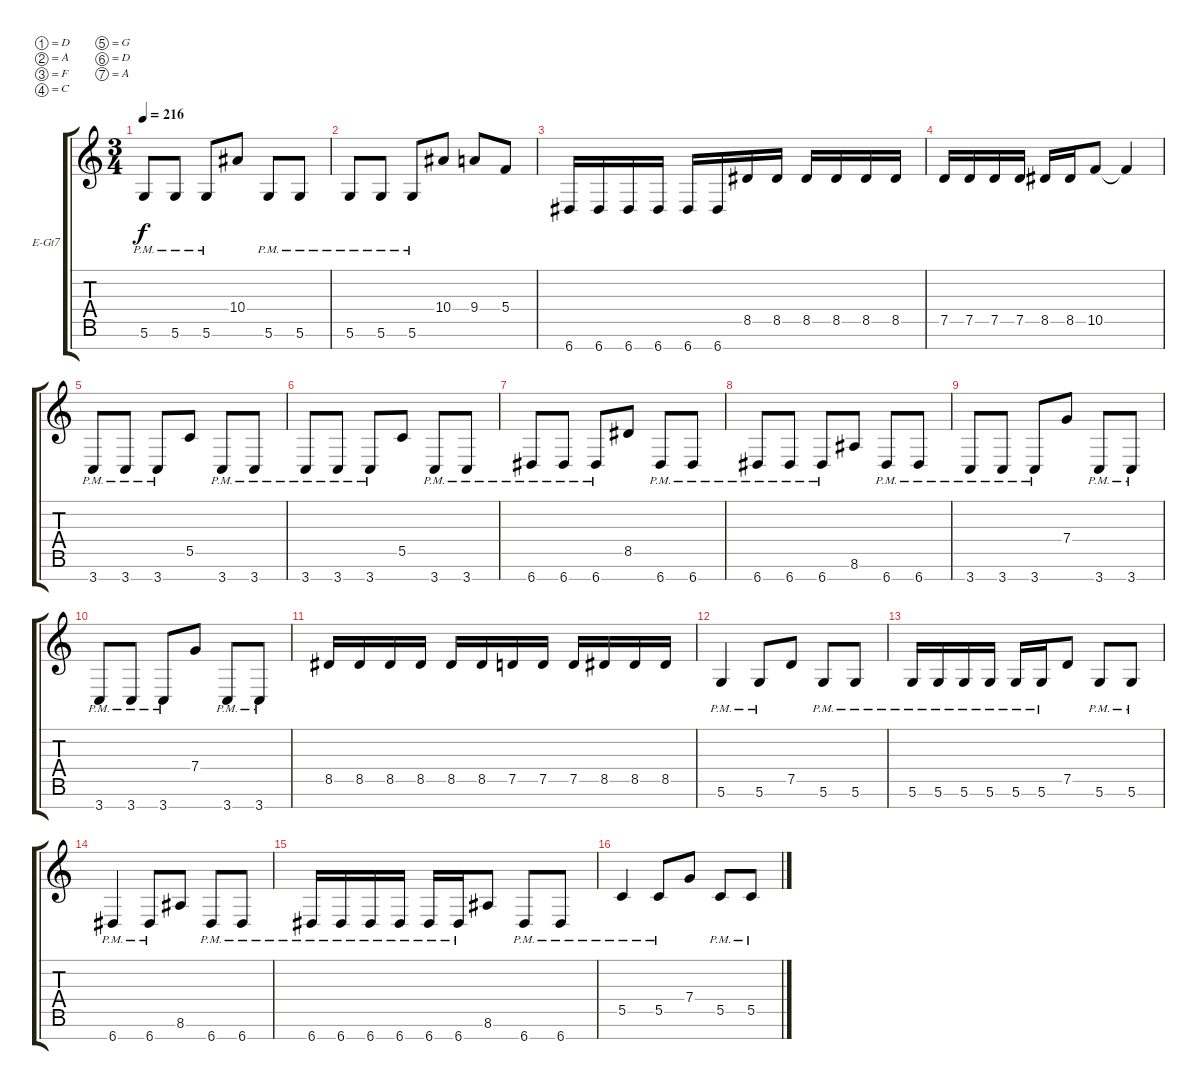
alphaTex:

\bracketExtendMode groupsimilarinstruments
\firstSystemTrackNameOrientation horizontal
\otherSystemsTrackNameOrientation horizontal
\track ("Kévin Chartré" "E-Gt7") {instrument distortionguitar}
\staff {score tabs}
\tuning (D4 A3 F3 C3 G2 D2 A1)
\ts (3 4)
\tempo 216
\clef g2
\ks c
5.6{pm}.8{dy f} 5.6{pm}.8 5.6{pm}.8 10.4.8 5.6{pm}.8 5.6{pm}.8 |
5.6{pm}.8 5.6{pm}.8 5.6{pm}.8 10.4.8 9.4.8 5.4.8 |
6.7.16 6.7.16 6.7.16 6.7.16 6.7.16 6.7.16 8.5.16 8.5.16 8.5.16 8.5.16 8.5.16 8.5.16 |
7.5.16 7.5.16 7.5.16 7.5.16 8.5.16 8.5.16 10.5.8 10.5{t}.4 |
3.7{pm}.8 3.7{pm}.8 3.7{pm}.8 5.5.8 3.7{pm}.8 3.7{pm}.8 |
3.7{pm}.8 3.7{pm}.8 3.7{pm}.8 5.5.8 3.7{pm}.8 3.7{pm}.8 |
6.7{pm}.8 6.7{pm}.8 6.7{pm}.8 8.5.8 6.7{pm}.8 6.7{pm}.8 |
6.7{pm}.8 6.7{pm}.8 6.7{pm}.8 8.6.8 6.7{pm}.8 6.7{pm}.8 |
3.7{pm}.8 3.7{pm}.8 3.7{pm}.8 7.4.8 3.7{pm}.8 3.7{pm}.8 |
3.7{pm}.8 3.7{pm}.8 3.7{pm}.8 7.4.8 3.7{pm}.8 3.7{pm}.8 |
8.5.16 8.5.16 8.5.16 8.5.16 8.5.16 8.5.16 7.5.16 7.5.16 7.5.16 8.5.16 8.5.16 8.5.16 |
5.6{pm}.4 5.6{pm}.8 7.5.8 5.6{pm}.8 5.6{pm}.8 |
5.6{pm}.16 5.6{pm}.16 5.6{pm}.16 5.6{pm}.16 5.6{pm}.16 5.6{pm}.16 7.5.8 5.6{pm}.8 5.6{pm}.8 |
6.7{pm}.4 6.7{pm}.8 8.6.8 6.7{pm}.8 6.7{pm}.8 |
6.7{pm}.16 6.7{pm}.16 6.7{pm}.16 6.7{pm}.16 6.7{pm}.16 6.7{pm}.16 8.6.8 6.7{pm}.8 6.7{pm}.8 |
5.5{pm}.4 5.5{pm}.8 7.4.8 5.5{pm}.8 5.5{pm}.8
